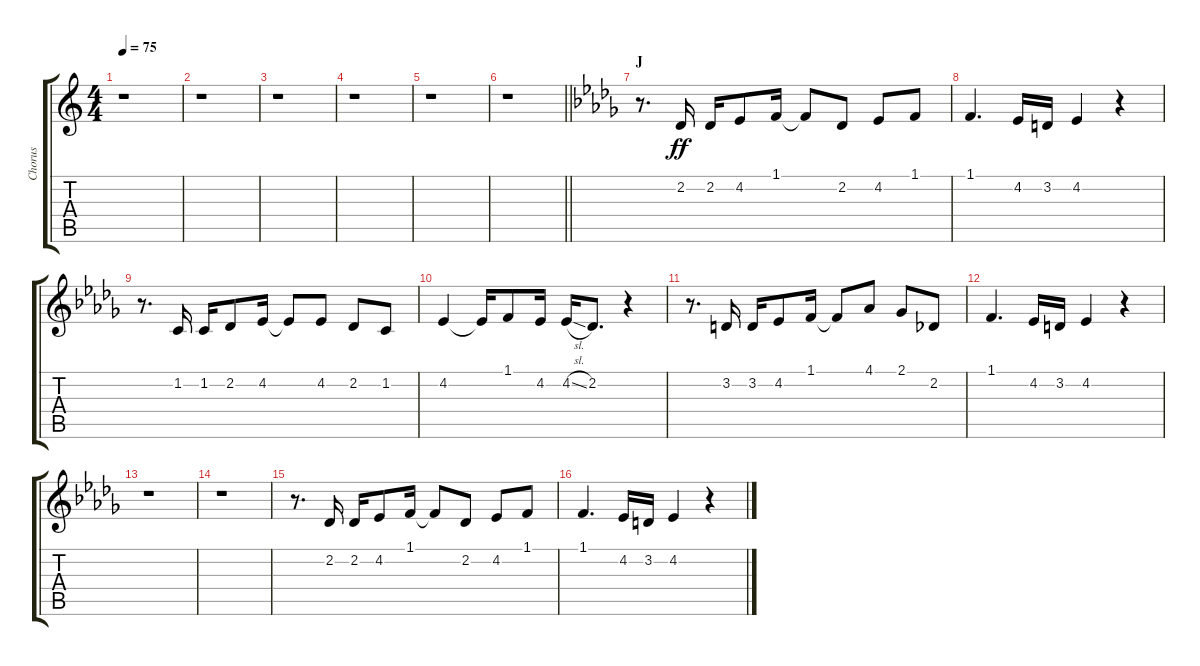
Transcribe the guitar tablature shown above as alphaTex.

\track ("Chorus" "Chorus") {instrument voiceoohs}
\staff {score tabs}
\tuning (E4 B3 G3 D3 A2 E2) {hide}
\ts (4 4)
\tempo 75
\clef g2
\ks c
r.1{dy ff} |
r.1 |
r.1 |
r.1 |
r.1 |
\barLineRight lightlight
r.1 |
\section ("" "J")
\ks db
r.8{d} 2.2.16 2.2.16 4.2.8 1.1.16 1.1{t}.8 2.2.8 4.2.8 1.1.8 |
1.1.4{d} 4.2.16 3.2.16 4.2.4 r.4 |
r.8{d} 1.2.16 1.2.16 2.2.8 4.2.16 4.2{t}.8 4.2.8 2.2.8 1.2.8 |
4.2.4 4.2{t}.16 1.1.8 4.2.16 4.2{sl}.16 2.2.8{d} r.4 |
r.8{d} 3.2.16 3.2.16 4.2.8 1.1.16 1.1{t}.8 4.1.8 2.1.8 2.2.8 |
1.1.4{d} 4.2.16 3.2.16 4.2.4 r.4 |
r.1 |
r.1 |
r.8{d} 2.2.16 2.2.16 4.2.8 1.1.16 1.1{t}.8 2.2.8 4.2.8 1.1.8 |
1.1.4{d} 4.2.16 3.2.16 4.2.4 r.4
